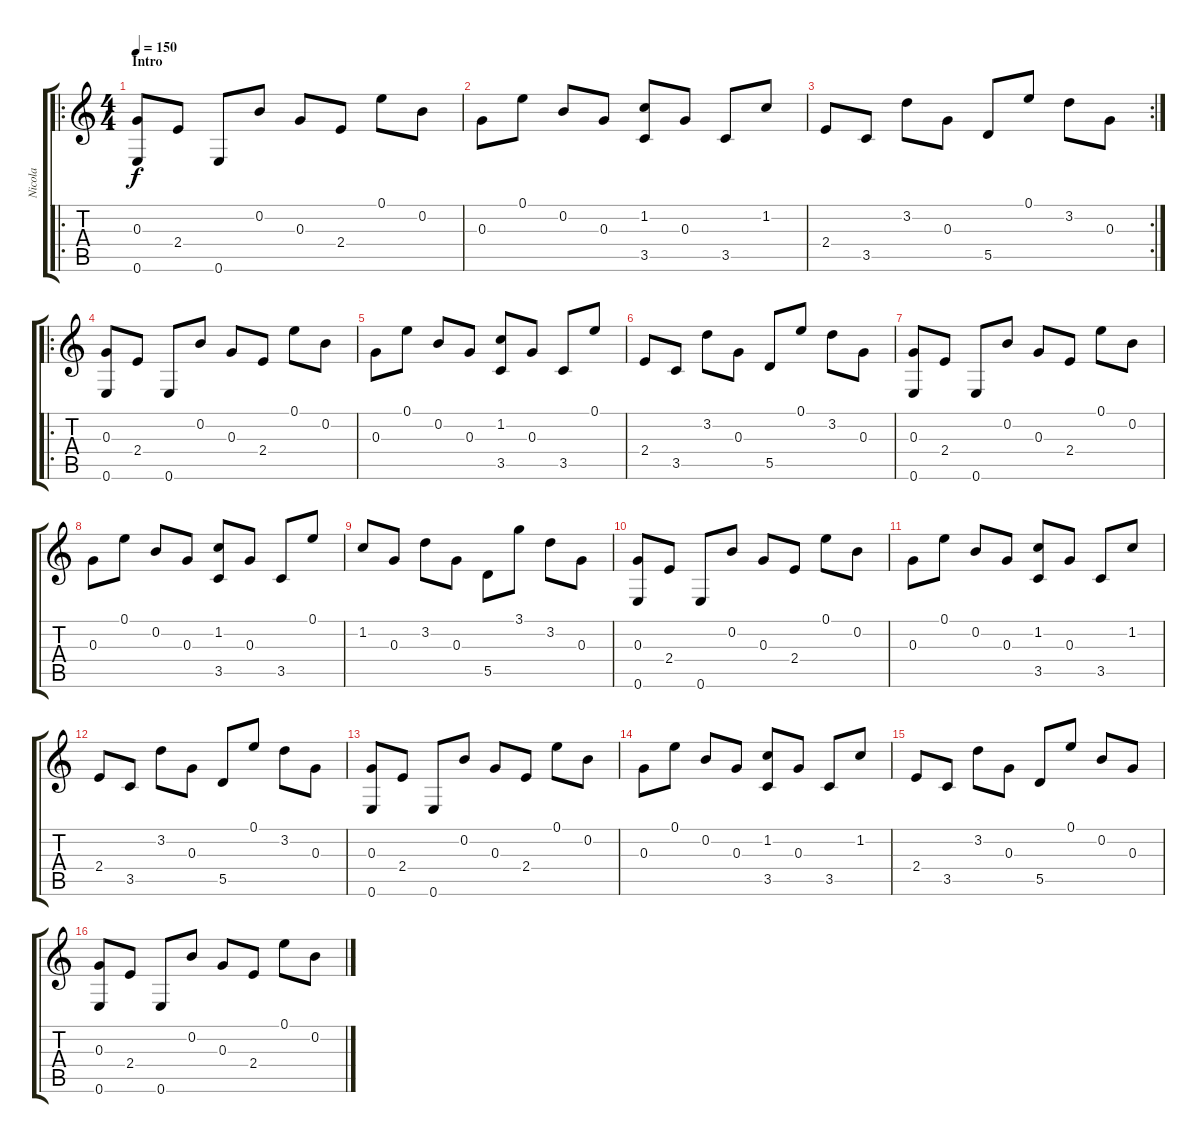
\track ("Nicola" "Nicola") {instrument electricguitarclean}
\staff {score tabs}
\tuning (E4 B3 G3 D3 A2 E2) {hide}
\ro
\ts (4 4)
\section ("" "Intro")
\tempo 150
\clef g2
\ks c
(0.3 0.6).8{dy f instrument electricguitarclean} 2.4.8 0.6.8 0.2.8 0.3.8 2.4.8 0.1.8 0.2.8 |
0.3.8 0.1.8 0.2.8 0.3.8 (1.2 3.5).8 0.3.8 3.5.8 1.2.8 |
\rc 2
2.4.8 3.5.8 3.2.8 0.3.8 5.5.8 0.1.8 3.2.8 0.3.8 |
\ro
(0.3 0.6).8 2.4.8 0.6.8 0.2.8 0.3.8 2.4.8 0.1.8 0.2.8 |
0.3.8 0.1.8 0.2.8 0.3.8 (1.2 3.5).8 0.3.8 3.5.8 0.1.8 |
2.4.8 3.5.8 3.2.8 0.3.8 5.5.8 0.1.8 3.2.8 0.3.8 |
(0.3 0.6).8 2.4.8 0.6.8 0.2.8 0.3.8 2.4.8 0.1.8 0.2.8 |
0.3.8 0.1.8 0.2.8 0.3.8 (1.2 3.5).8 0.3.8 3.5.8 0.1.8 |
1.2.8 0.3.8 3.2.8 0.3.8 5.5.8 3.1.8 3.2.8 0.3.8 |
(0.3 0.6).8 2.4.8 0.6.8 0.2.8 0.3.8 2.4.8 0.1.8 0.2.8 |
0.3.8 0.1.8 0.2.8 0.3.8 (1.2 3.5).8 0.3.8 3.5.8 1.2.8 |
2.4.8 3.5.8 3.2.8 0.3.8 5.5.8 0.1.8 3.2.8 0.3.8 |
(0.3 0.6).8 2.4.8 0.6.8 0.2.8 0.3.8 2.4.8 0.1.8 0.2.8 |
0.3.8 0.1.8 0.2.8 0.3.8 (1.2 3.5).8 0.3.8 3.5.8 1.2.8 |
2.4.8 3.5.8 3.2.8 0.3.8 5.5.8 0.1.8 0.2.8 0.3.8 |
(0.3 0.6).8 2.4.8 0.6.8 0.2.8 0.3.8 2.4.8 0.1.8 0.2.8
